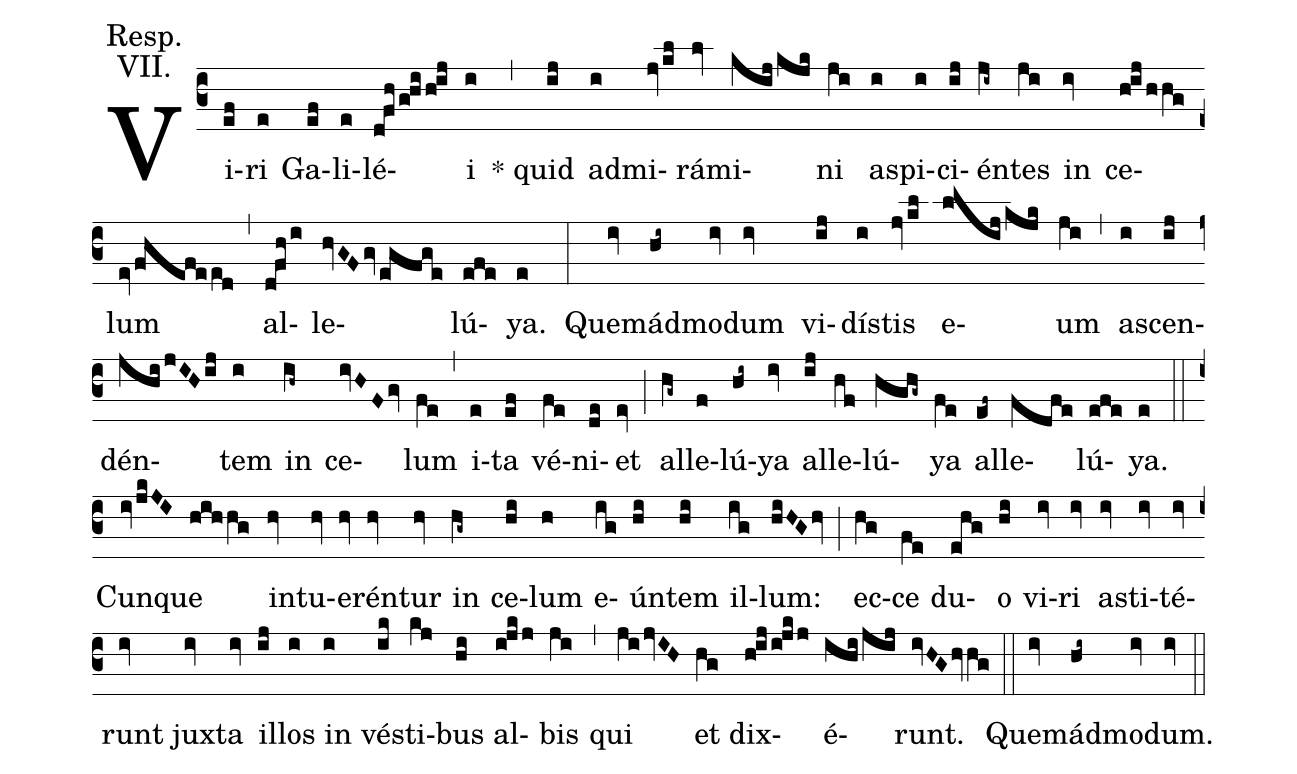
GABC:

annotation: Resp.;
annotation: VII.;
%%
(c3) Vi(ef)ri(e) Ga(ef)li(e)lé(dfhghihij)i(i) (,)
* quid(ij) ad(i)mi(jvkl)rá(lv)mi(kijkjk)ni(ji) as(i)pi(i)ci(ij)én(ji~)tes(ji) in(iv) ce(hijhhg)lum(evfhefeed) (,)
al(dfhi)le(hvGFgvegfge)lú(efe)ya.(e) (:)
Quem(iv)ád(hi~)mo(iv)dum(iv) vi(ij)dís(i)tis(jvkl) e(lmijkjk)um(ji) (,)
as(i)cen(ij)dén(jhijIHij)tem(i) in(ih~) ce(ivHFgv)lum(fe) (,)
i(e)ta(ef) vé(fe)ni(de)et(ev) (;)
al(hg~)le(f)lú(hi~)ya(iv) al(ij)le(hf)lú(hghg~)ya(fe) al(ef~)le(fdfe)lú(efe)ya.(e) (::)
Cun(ivjkJI)que(hihhg) in(hv)tu(hv)e(hv)rén(hv)tur(hv) in(hg~) ce(hi)lum(h) e(ig)ún(hi)tem(hi) il(ig)lum:(hiHGhv) (;)
ec(hg)ce(fe) du(ehg)o(hi) vi(iv)ri(iv) as(iv)ti(iv)té(iv)runt(iv) jux(iv)ta(iv) il(ij)los(i) in(i) vés(ik)ti(kj)bus(hi) al(ijkj)bis(ji) (,)
qui(jijvIH) et(hg) dix(hijijkj)é(ihijij)runt.(ivHGhvhg) (::)
Quem(iv)ád(hi~)mo(iv)dum.(iv) (::)
